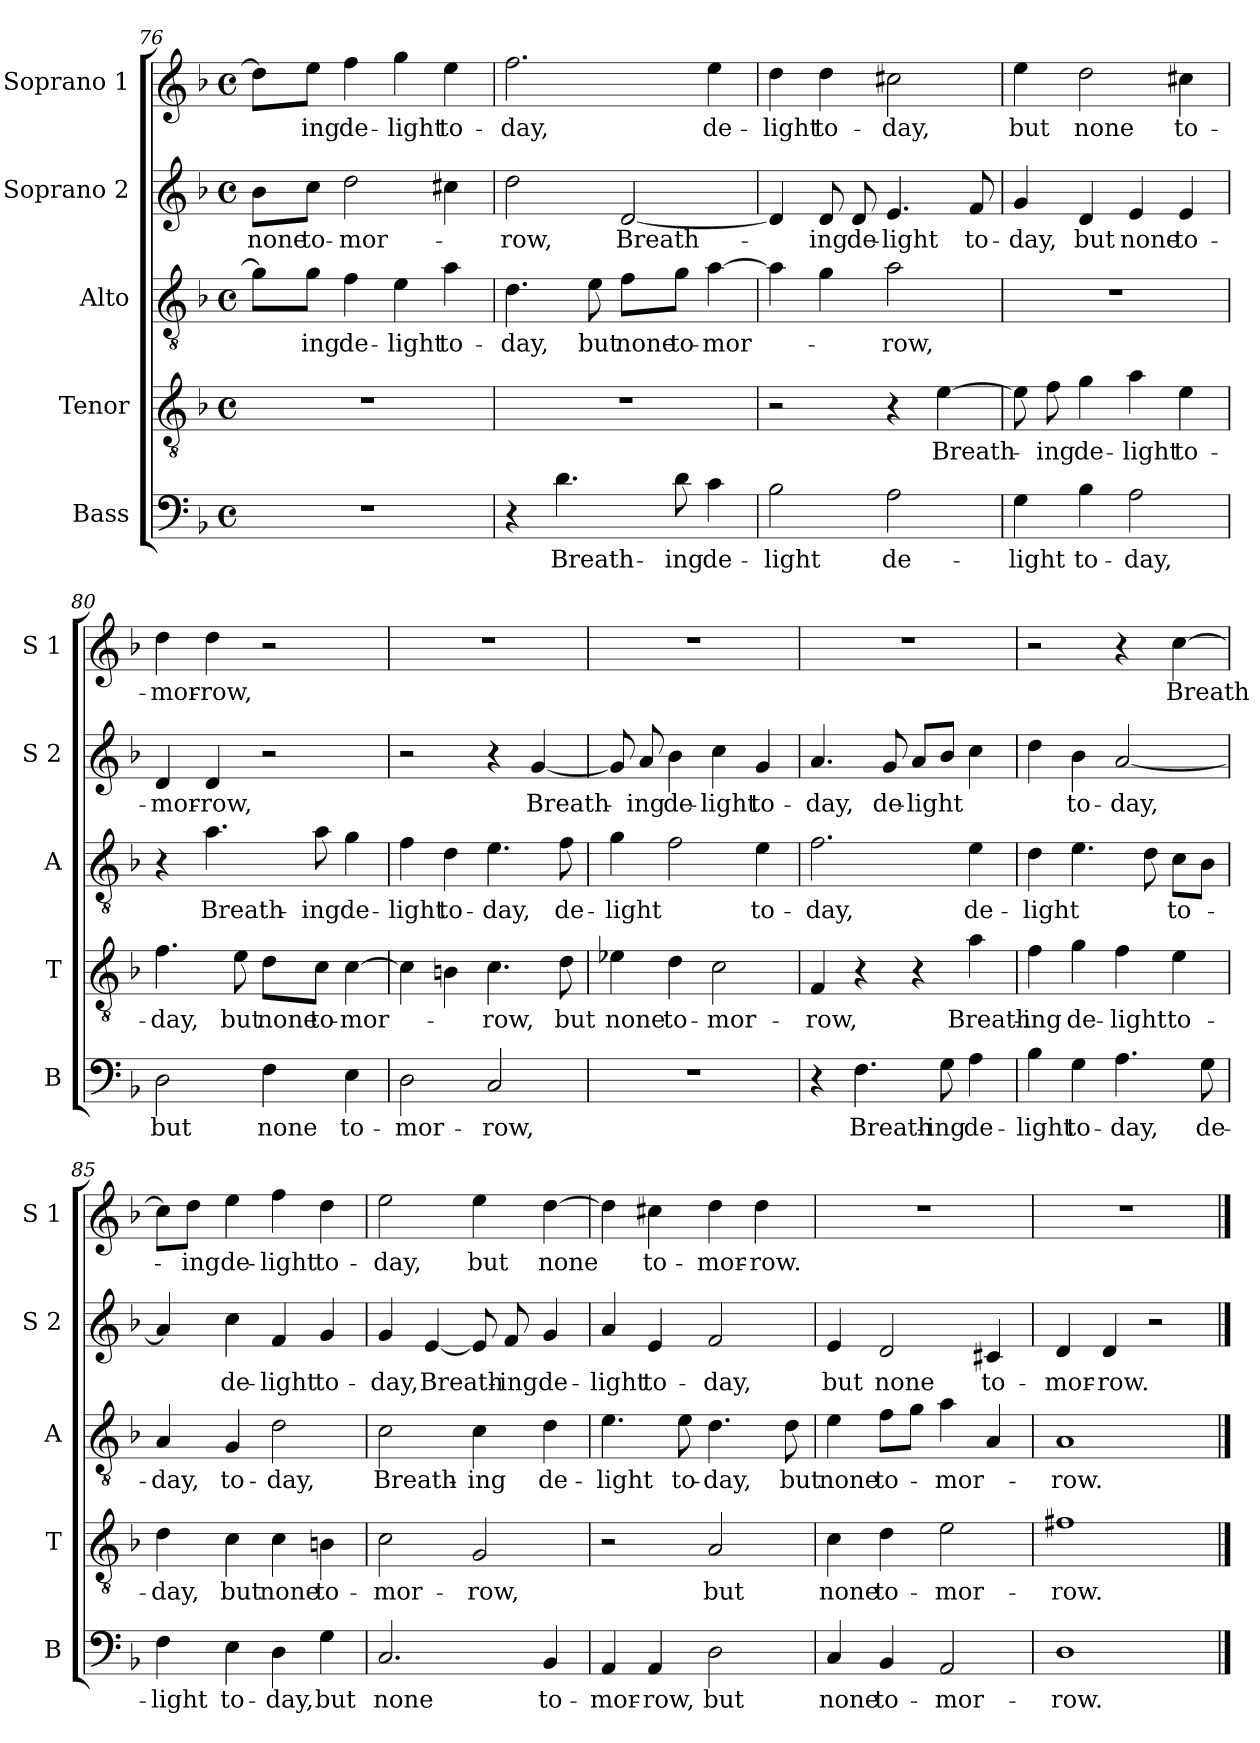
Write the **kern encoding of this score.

**kern	**text	**kern	**text	**kern	**text	**kern	**text	**kern	**text
*part5	*part5	*part4	*part4	*part3	*part3	*part2	*part2	*part1	*part1
*staff5	*staff5	*staff4	*staff4	*staff3	*staff3	*staff2	*staff2	*staff1	*staff1
*I"Bass	*	*I"Tenor	*	*I"Alto	*	*I"Soprano 2	*	*I"Soprano 1	*
*I'B	*	*I'T	*	*I'A	*	*I'S 2	*	*I'S 1	*
*clefF4	*	*clefGv2	*	*clefGv2	*	*clefG2	*	*clefG2	*
*k[b-]	*	*k[b-]	*	*k[b-]	*	*k[b-]	*	*k[b-]	*
*F:	*	*F:	*	*F:	*	*F:	*	*F:	*
*M4/4	*	*M4/4	*	*M4/4	*	*M4/4	*	*M4/4	*
*met(c)	*	*met(c)	*	*met(c)	*	*met(c)	*	*met(c)	*
=76	=76	=76	=76	=76	=76	=76	=76	=76	=76
1r	.	1r	.	8g\L]	.	8b-\L	none	8dd\L]	.
.	.	.	.	8g\J	-ing	8cc\J	to-	8ee\J	-ing
.	.	.	.	4f\	de-	2dd\	-mor-	4ff\	de-
.	.	.	.	4e\	-light	.	.	4gg\	-light
.	.	.	.	4a\	to-	4cc#X\	.	4ee\	to-
=77	=77	=77	=77	=77	=77	=77	=77	=77	=77
4r	.	1r	.	4.d\	-day,	2dd\	-row,	2.ff\	-day,
4.d\	Breath-	.	.	.	.	.	.	.	.
.	.	.	.	8e\	but	.	.	.	.
.	.	.	.	8f\L	none	[2d/	Breath-	.	.
8d\	-ing	.	.	8g\J	to-	.	.	.	.
4c\	de-	.	.	[4a\	-mor-	.	.	4ee\	de-
=78	=78	=78	=78	=78	=78	=78	=78	=78	=78
2B-\	-light	2r	.	4a\]	.	4d/]	.	4dd\	-light
.	.	.	.	4g\	.	8d/	-ing	4dd\	to-
.	.	.	.	.	.	8d/	de-	.	.
2A\	de-	4r	.	2a\	-row,	4.e/	-light	2cc#X\	-day,
.	.	[4e\	Breath-	.	.	.	.	.	.
.	.	.	.	.	.	8f/	to-	.	.
!!LO:LB:g=z
=79	=79	=79	=79	=79	=79	=79	=79	=79	=79
4G\	-light	8e\]	.	1r	.	4g/	-day,	4ee\	but
.	.	8f\	-ing	.	.	.	.	.	.
4B-\	to-	4g\	de-	.	.	4d/	but	2dd\	none
2A\	-day,	4a\	-light	.	.	4e/	none	.	.
.	.	4e\	to-	.	.	4e/	to-	4cc#X\	to-
=80	=80	=80	=80	=80	=80	=80	=80	=80	=80
2D\	but	4.f\	-day,	4r	.	4d/	-mor-	4dd\	-mor-
.	.	.	.	4.a\	Breath-	4d/	-row,	4dd\	-row,
.	.	8e\	but	.	.	.	.	.	.
4F\	none	8d\L	none	.	.	2r	.	2r	.
.	.	8c\J	to-	8a\	-ing	.	.	.	.
4E\	to-	[4c\	-mor-	4g\	de-	.	.	.	.
=81	=81	=81	=81	=81	=81	=81	=81	=81	=81
2D\	-mor-	4c\]	.	4f\	-light	2r	.	1r	.
.	.	4Bn\	.	4d\	to-	.	.	.	.
2C/	-row,	4.c\	-row,	4.e\	-day,	4r	.	.	.
.	.	.	.	.	.	[4g/	Breath-	.	.
.	.	8d\	but	8f\	de-	.	.	.	.
=82	=82	=82	=82	=82	=82	=82	=82	=82	=82
1r	.	4e-X\	none	4g\	-light	8g/]	.	1r	.
.	.	.	.	.	.	8a/	-ing	.	.
.	.	4d\	to-	2f\	.	4b-\	de-	.	.
.	.	2c\	-mor-	.	.	4cc\	-light	.	.
.	.	.	.	4e\	to-	4g/	to-	.	.
!!LO:PB:g=z
=83	=83	=83	=83	=83	=83	=83	=83	=83	=83
4r	.	4F/	-row,	2.f\	-day,	4.a/	-day,	1r	.
4.F\	Breath-	4r	.	.	.	.	.	.	.
.	.	.	.	.	.	8g/	de-	.	.
.	.	4r	.	.	.	8a/L	-light	.	.
8G\	-ing	.	.	.	.	8b-/J	.	.	.
4A\	de-	4a\	Breath-	4e\	de-	4cc\	.	.	.
=84	=84	=84	=84	=84	=84	=84	=84	=84	=84
4B-\	-light	4f\	-ing	4d\	-light	4dd\	.	2r	.
4G\	to-	4g\	de-	4.e\	.	4b-\	to-	.	.
4.A\	-day,	4f\	-light	.	.	[2a/	-day,	4r	.
.	.	.	.	8d\	.	.	.	.	.
.	.	4e\	to-	8c\L	to-	.	.	[4cc\	Breath-
8G\	de-	.	.	8B-\J	.	.	.	.	.
=85	=85	=85	=85	=85	=85	=85	=85	=85	=85
4F\	-light	4d\	-day,	4A/	-day,	4a/]	.	8cc\L]	.
.	.	.	.	.	.	.	.	8dd\J	-ing
4E\	to-	4c\	but	4G/	to-	4cc\	de-	4ee\	de-
4D\	-day,	4c\	none	2d\	-day,	4f/	-light	4ff\	-light
4G\	but	4Bn\	to-	.	.	4g/	to-	4dd\	to-
=86	=86	=86	=86	=86	=86	=86	=86	=86	=86
2.C/	none	2c\	-mor-	2c\	Breath-	4g/	-day,	2ee\	-day,
.	.	.	.	.	.	[4e/	Breath-	.	.
.	.	2G/	-row,	4c\	-ing	8e/]	.	4ee\	but
.	.	.	.	.	.	8f/	-ing	.	.
4BB-/	to-	.	.	4d\	de-	4g/	de-	[4dd\	none
!!LO:LB:g=z
=87	=87	=87	=87	=87	=87	=87	=87	=87	=87
4AA/	-mor-	2r	.	4.e\	-light	4a/	-light	4dd\]	.
4AA/	-row,	.	.	.	.	4e/	to-	4cc#X\	to-
.	.	.	.	8e\	to-	.	.	.	.
2D\	but	2A/	but	4.d\	-day,	2f/	-day,	4dd\	-mor-
.	.	.	.	.	.	.	.	4dd\	-row.
.	.	.	.	8d\	but	.	.	.	.
=88	=88	=88	=88	=88	=88	=88	=88	=88	=88
4C/	none	4c\	none	4e\	none	4e/	but	1r	.
4BB-/	to-	4d\	to-	8f\L	to-	2d/	none	.	.
.	.	.	.	8g\J	.	.	.	.	.
2AA/	-mor-	2e\	-mor-	4a\	-mor-	.	.	.	.
.	.	.	.	4A/	.	4c#X/	to-	.	.
=89	=89	=89	=89	=89	=89	=89	=89	=89	=89
1D	-row.	1f#X	-row.	1A	-row.	4d/	-mor-	1r	.
.	.	.	.	.	.	4d/	-row.	.	.
.	.	.	.	.	.	2r	.	.	.
==	==	==	==	==	==	==	==	==	==
*-	*-	*-	*-	*-	*-	*-	*-	*-	*-
